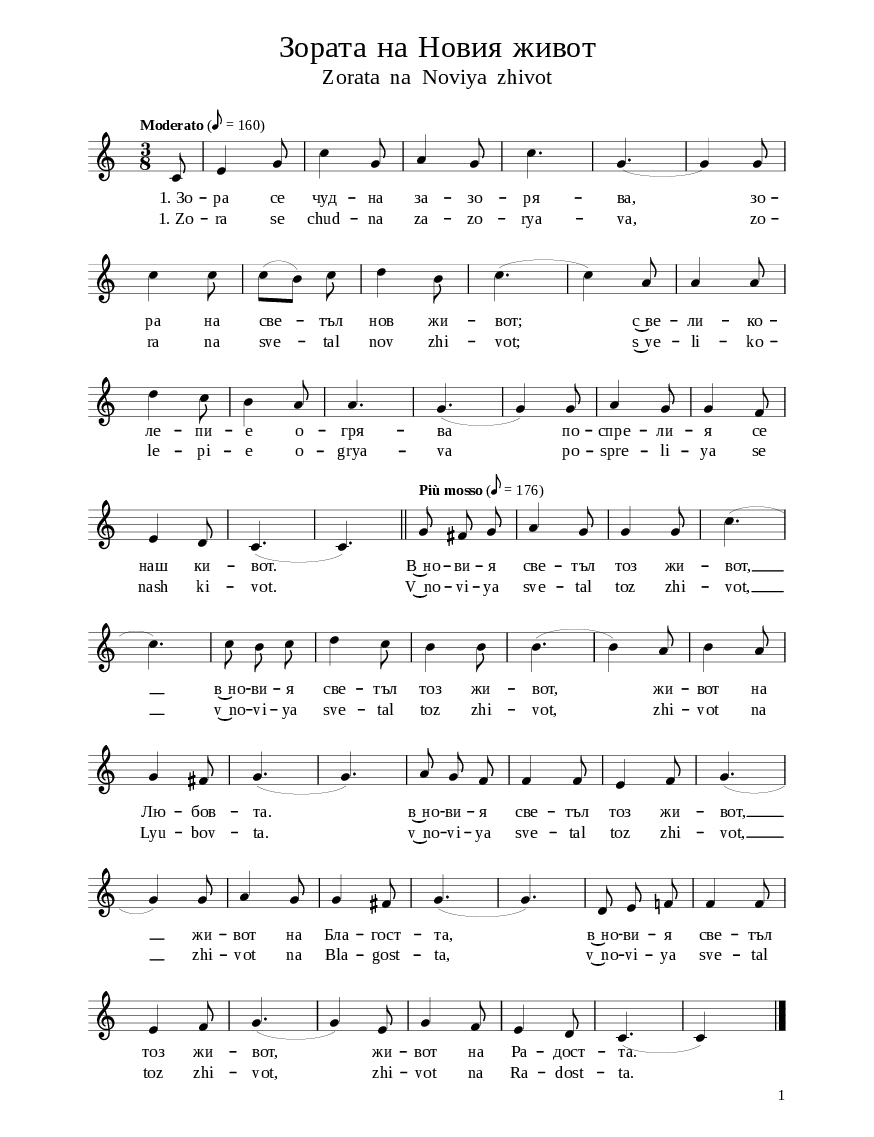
\version "2.18.2"

\paper {
  #(set-paper-size "a5")
}

\bookpart {
\paper {
  print-all-headers = ##t
  print-page-number = ##t 
  print-first-page-number = ##t
  
  % put page numbers on the bottom
  oddHeaderMarkup = \markup ""
  evenHeaderMarkup = \markup ""
  oddFooterMarkup = \markup
    \fill-line {
      ""
      \on-the-fly #print-page-number-check-first \fromproperty #'page:page-number-string
    }
  evenFooterMarkup = \markup
    \fill-line {
      \on-the-fly #print-page-number-check-first \fromproperty #'page:page-number-string
      ""
    }

  left-margin = 1.5\cm
  right-margin = 1.5\cm
  top-margin = 1.6\cm
  bottom-margin = 1.2\cm
  ragged-bottom = ##t % do not spread the staves to fill the whole vertical space

  % change lyrics and titles font (affects notes also)
  fonts = 
    #(make-pango-font-tree
     "Times New Roman"
     "DejaVu Sans"
     "DejaVu Sans Mono"
     (/ (* staff-height pt) 3.8))
  
  % change distance between staves
  system-system-spacing =
    #'((basic-distance . 12)
       (minimum-distance . 6)
       (padding . 1)
       (stretchability . 12))
}

\header {
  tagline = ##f
}

\score{
  \layout { 
    indent = 0.0\cm % remove first line indentation
    ragged-last = ##f % do spread last line to fill the whole space
    \context {
      \Score
      \omit BarNumber %remove bar numbers
    } % context
    
    \context { % change staff size
      \Staff
      fontSize = #+0 % affects notes size only 
      \override StaffSymbol #'staff-space = #(magstep -3)
      \override StaffSymbol #'thickness = #0
      \override BarLine #'hair-thickness = #1     
      %\override StaffSymbol #'ledger-line-thickness = #'(0 . 0)
    }
    
    \context { % adjust space between staff and lyrics and between the two lyric lines
      \Lyrics
      \override VerticalAxisGroup.nonstaff-relatedstaff-spacing = #'((basic-distance . 4.5))
      \override VerticalAxisGroup.nonstaff-nonstaff-spacing = #'((minimum-distance . 2))
    }
  } % layout


  \new Voice \absolute  {
    \clef treble
    \key c \major
    \time 3/8 
    %\tempo "Moderato" 8 = 160
    \tempo \markup { % make tempo note smaller
      \concat { "Moderato " \normal-text { "(" }
          \teeny \general-align #Y #DOWN \note #"8" #0.8
          \normal-text { " = 160)" }
      }
    }
    \partial 8
    \autoBeamOff  
    c'8 |e'4 g'8|c''4 g'8 |a'4 g'8 |c''4.| g'4. ~ |  g'4    g'8 |\break
    c''4 c''8| \once \autoBeamOn c''8 ([  b'8  ])  \noBeam  c''8 |d''4 b'8  |c''4. ( | c''4 ) a'8| a'4 a'8| \break
    d''4  c''8| b'4 a'8| a'4. | g'4. ( |g'4 ) g'8 | a'4 g'8 | g'4 f'8 | \break
    e'4 d'8| c'4. ( | c'4. ) | \bar "||"
    %\tempo "Più mosso" 8 = 176
    \tempo \markup { % make tempo note smaller
      \concat { "Più mosso " \normal-text { "(" }
          \teeny \general-align #Y #DOWN \note #"8" #0.8
          \normal-text { " = 176)" }
      }
    }
    g'8  fis'8 g'8 | a'4 g'8 | g'4 g'8 | c''4. (| \break 
    c''4. ) | c''8 b'8 c''8| d''4 c''8 | b'4  b'8 | b'4.  (| b'4 )  a'8| b'4 a'8 | \break
    g'4 fis'8 | g'4. (| g'4. ) | a'8 g'8 f'8 | f'4 f'8 | e'4 f'8 | g'4. (| \break
    g'4 ) g'8 | a'4 g'8 | g'4 fis'8 | g'4. (| g'4. )| d'8 e'8 f'!8| f'4 f'8 | \break
    e'4 f'8 | g'4. (|g'4 ) e'8 | g'4 f'8 | e'4 d'8 | c'4. ( | c' 4 ) s8 | \bar "|." 
  }
  
  \addlyrics { 
    "1. Зо" -- ра се чуд -- на за -- зо -- ря -- ва, зо -- 
    ра на све -- тъл нов жи -- вот; с~ве -- ли -- ко -- 
    ле -- пи -- е о -- гря -- ва по -- спре -- ли -- я се 
    наш ки -- вот. В~но -- ви -- я све -- тъл тоз жи -- вот, __  
    в~но -- ви -- я све -- тъл тоз жи -- вот, жи -- вот на 
    Лю -- бов -- та.  в~но -- ви -- я све -- тъл тоз жи -- вот, __ 
    жи -- вот на Бла -- гост -- та, в~но -- ви -- я све -- тъл 
    тоз жи -- вот, жи -- вот на Ра -- дост -- та. 
  }

  \addlyrics {
    "1. Zo" -- ra se chud -- na za -- zo -- rya -- va, zo -- 
    ra na sve -- tal nov zhi -- vot; s~ve -- li -- ko -- 
    le -- pi -- e o -- grya -- va po -- spre -- li -- ya se 
    nash ki -- vot. V~no -- vi -- ya sve -- tal toz zhi -- vot, __  
    v~no -- vi -- ya sve -- tal toz zhi -- vot, zhi -- vot na 
    Lyu -- bov -- ta.  v~no -- vi -- ya sve -- tal toz zhi -- vot, __ 
    zhi -- vot na Bla -- gost -- ta, v~no -- vi -- ya sve -- tal 
    toz zhi -- vot, zhi -- vot na Ra -- dost -- ta. 
  }

  \header {
    title = \markup \column \normal-text \fontsize #2.5 { 
              \center-align
              \line { Зората на Новия живот }
              \vspace #-0.6
              \center-align
              \line \fontsize #-3 { Zorata na Noviya zhivot }
              \vspace #-0.8
              \center-align
              \line \fontsize #-3 { " " }
            }
  }
  
  \midi{}
} % score

\pageBreak

\markup \fontsize #+2.5 {
    \hspace #5
    \override #'(baseline-skip . 2.4) % affects space between column lines
    \column {
      \line { 2. И птички въздуха изпълнят }
      \line {   "   " с възторг и сладки песни в хор, }  
      \line {   "   " Хармонията да допълнят }
      \line {   "   " В големия небесен двор.} 

      \line { " " }
      \line { "   " \italic {Припев: } }
      \line {  "   " В новия светъл тоз живот, }
      \line { "   " В новия светъл тоз живот, }
      \line { "   " Живот на любовта, }
      \line {  "   " В новия светъл тоз живот,}
      \line { "   " Живот на благостта, }
      \line { "   "  В новия светъл тоз живот,}
      \line {  "   " Живот на радостта.}
      \line { " " }
     
      \line { 3. Трепти зората лекокрила  }
      \line {   "   " при рилските очи. }  
      \line {   "   " Тук чудната цигулка }
      \line {   "   " с нов тон ще зазвучи. } 
      
      \line { " " }
      \line { "   " \italic {Припев ...} }
      \line { " " }

      \line { 4. Лъчи от любовта ни вливат }
      \line {   "   " В гърдите жива топлина, }  
      \line {   "   " Със сладка вяра ни повдигат }
      \line {   "   " Във крепост и виделина. } 
      
      \line { " " }
      \line { "   " \italic {Припев ...} }
      \line { " " }
      
      \line { 5.  О тези лъчи от Бога идат, }
      \line {   "   " Те пълнят нашите сърца, }  
      \line {   "   " И шепнат сладко, как Той вика: }
      \line {   "   " Елате, моите деца! } 
    }

    \hspace #5
    \override #'(baseline-skip . 2.4)
    \column {
      \line { 2. I ptichki vazduha izpalnyat }
      \line {   "   " s vaztorg i sladki pesni v hor, }  
      \line {   "   " Harmoniyata da dopalnyat }
      \line {   "   " V golemiya nebesen dvor.} 

      \line { " " }
      \line { "   " \italic {Pripev: } }
      \line {  "   " V noviya svetal toz zhivot, }
      \line { "   " V noviya svetal toz zhivot, }
      \line { "   " Zhivot na lyubovta, }
      \line {  "   " V noviya svetal toz zhivot,}
      \line { "   " Zhivot na blagostta, }
      \line { "   "  V noviya svetal toz zhivot,}
      \line {  "   " Zhivot na radostta.}
      \line { " " }
     
      \line { 3. Trepti zorata lekokrila  }
      \line {   "   " pri rilskite ochi. }  
      \line {   "   " Tuk chudnata tsigulka }
      \line {   "   " s nov ton shte zazvuchi. } 
      
      \line { " " }
      \line { "   " \italic {Pripev ...} }
      \line { " " }

      \line { 4. Lachi ot lyubovta ni vlivat }
      \line {   "   " V gardite zhiva toplina, }  
      \line {   "   " Sas sladka vyara ni povdigat }
      \line {   "   " Vav krepost i videlina. } 
      
      \line { " " }
      \line { "   " \italic {Pripev ...} }
      \line { " " }
      
      \line { 5.  O tezi lachi ot Boga idat, }
      \line {   "   " Te palnyat nashite sartsa, }  
      \line {   "   " I shepnat sladko, kak Toy vika: }
      \line {   "   " Elate, moite detsa! } 
    } %column
} % markup

\pageBreak

% include foreign translation(s) of the song
\version "2.18.2"

\markup \fill-line { \fontsize #6 "Die wunderbare Mögenröte bricht an" }
\markup \null
\markup \null
\markup \fontsize #+2.5 {
    \hspace #10
    \override #'(baseline-skip . 2)
    \column {
     \line { " " }
      \line { 1. Die wunderbare Morgenröte bricht an, }
      \line {   "   " die wundervolle Morgenröte des hellen, neuen Lebens, }
      \line {   "   " mit Herrlichkeit bescheint sie unsere Bundeslade }
      \line {   "   " Die wunderbare Morgenröte bricht an, }
      \line {   "   " die Morgenröte des neuen Lebens. }

      \line { " " }
      \line { 2. Und die Vögel erfüllen die Luft }
      \line {   "   "mit Begeisterung und süßen Liedern im Chor, }
      \line {   "   " damit sie die Harmonie ergänzen }
      \line {   "   " im großen himmlischen Hof. }
      \line { " " }

      \line { "   " \italic { Refrain :}  }
      \line {    "   "In diesem neuen, leuchtenden Leben (2) }
      \line {   "   "ein Leben der Liebe, }
      \line {   "   " in diesem neuen Leben der Liebe, }
      \line {   "   " in das Leben der Güte, }
      \line {   "   "in diesem neuen leuchtenden Leben, }
      \line {   "   "ein Leben der Freude.}

      \line { " " }
      \line { 3. Die Morgenröte flimmert leichtbeschwingt }
      \line {   "   " und erweckt unsere Seelen; }
      \line {   "   " wie liebe, liebevolle Mutter }
      \line {   "   " ladet sie jeden ein: Stehe auf! }

      \line { " " }
      \line { "   " \italic { Refrain } ... }

      \line { " " }
      \line { 4. Strahlen aus Liebe flößen }
      \line {   "   " in unserer Brust lebendige Wärme ein, }
      \line {   "   " mit süßem Glauben erheben sie uns }
      \line {   "   " in Stärke und Licht.}

      \line { " " }
      \line { "   " \italic { Refrain } ... }

      \line { " " }
      \line { 5. O, diese Strahlen kommen von Gott, }
      \line {   "   " sie erfüllen unsere Herzen }
      \line {   "   " und flüstern uns süß zu, wie Er ruft: }
      \line {   "   " Kommt, meine Kinder!}

      \line { " " }
      \line { "   " \italic { Refrain } ... }
    }
}


} % bookpart
